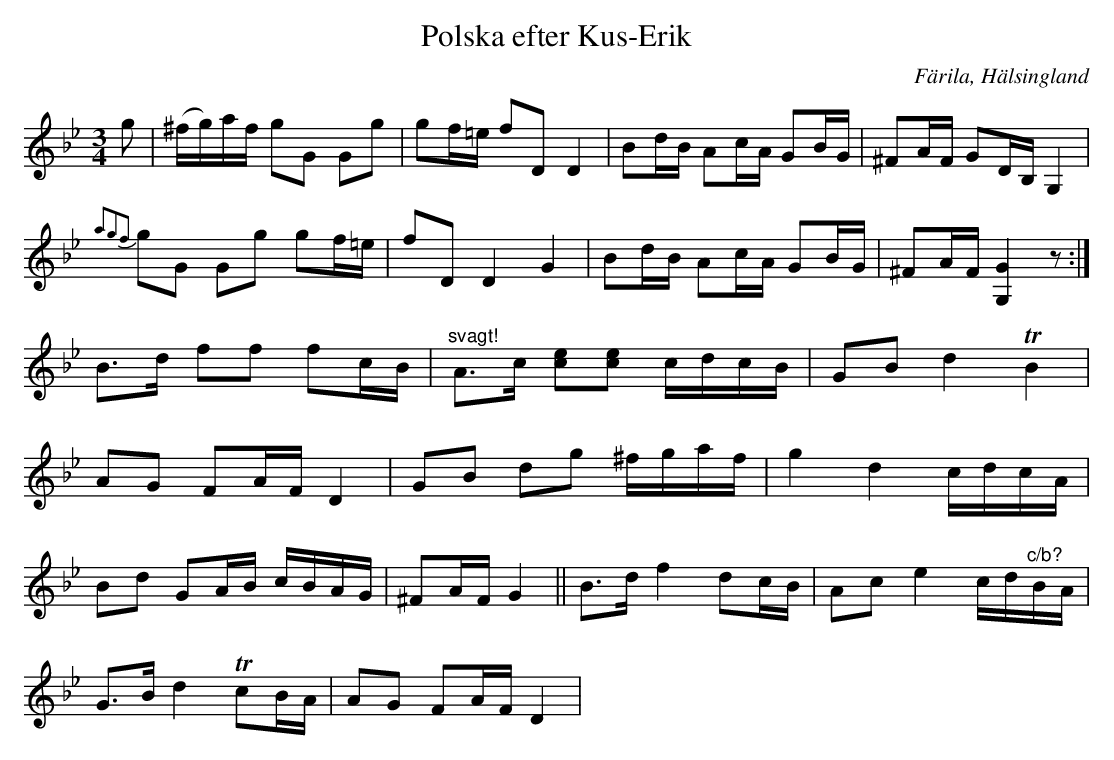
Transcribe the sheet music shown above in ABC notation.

X:1
T: Polska efter Kus-Erik
O: Färila, Hälsingland
M: 3/4
L: 1/16
K: Gm
g2 | (^fg)af g2G2 G2g2 | g2f=e f2D2 D4 | B2dB A2cA G2BG | ^F2AF G2DB, G,4 |
{a2g2f2}g2G2 G2g2 g2f=e | f2D2 D4 G4 | B2dB A2cA G2BG | ^F2AF [G,G]4 z2 :|
B2>d2 f2f2 f2cB | "^svagt!"A2>c2 [c2e2][e2c2] cdcB | G2B2 d4 TB4 |
A2G2 F2AF D4 | G2B2 d2g2 ^fgaf | g4 d4 cdcA |
B2d2 G2AB cBAG | ^F2AF G4 || B2>d2 f4 d2cB | A2c2 e4 cd"^c/b?"BA |
G2>B2 d4 Tc2BA | A2G2 F2AF D4 |
